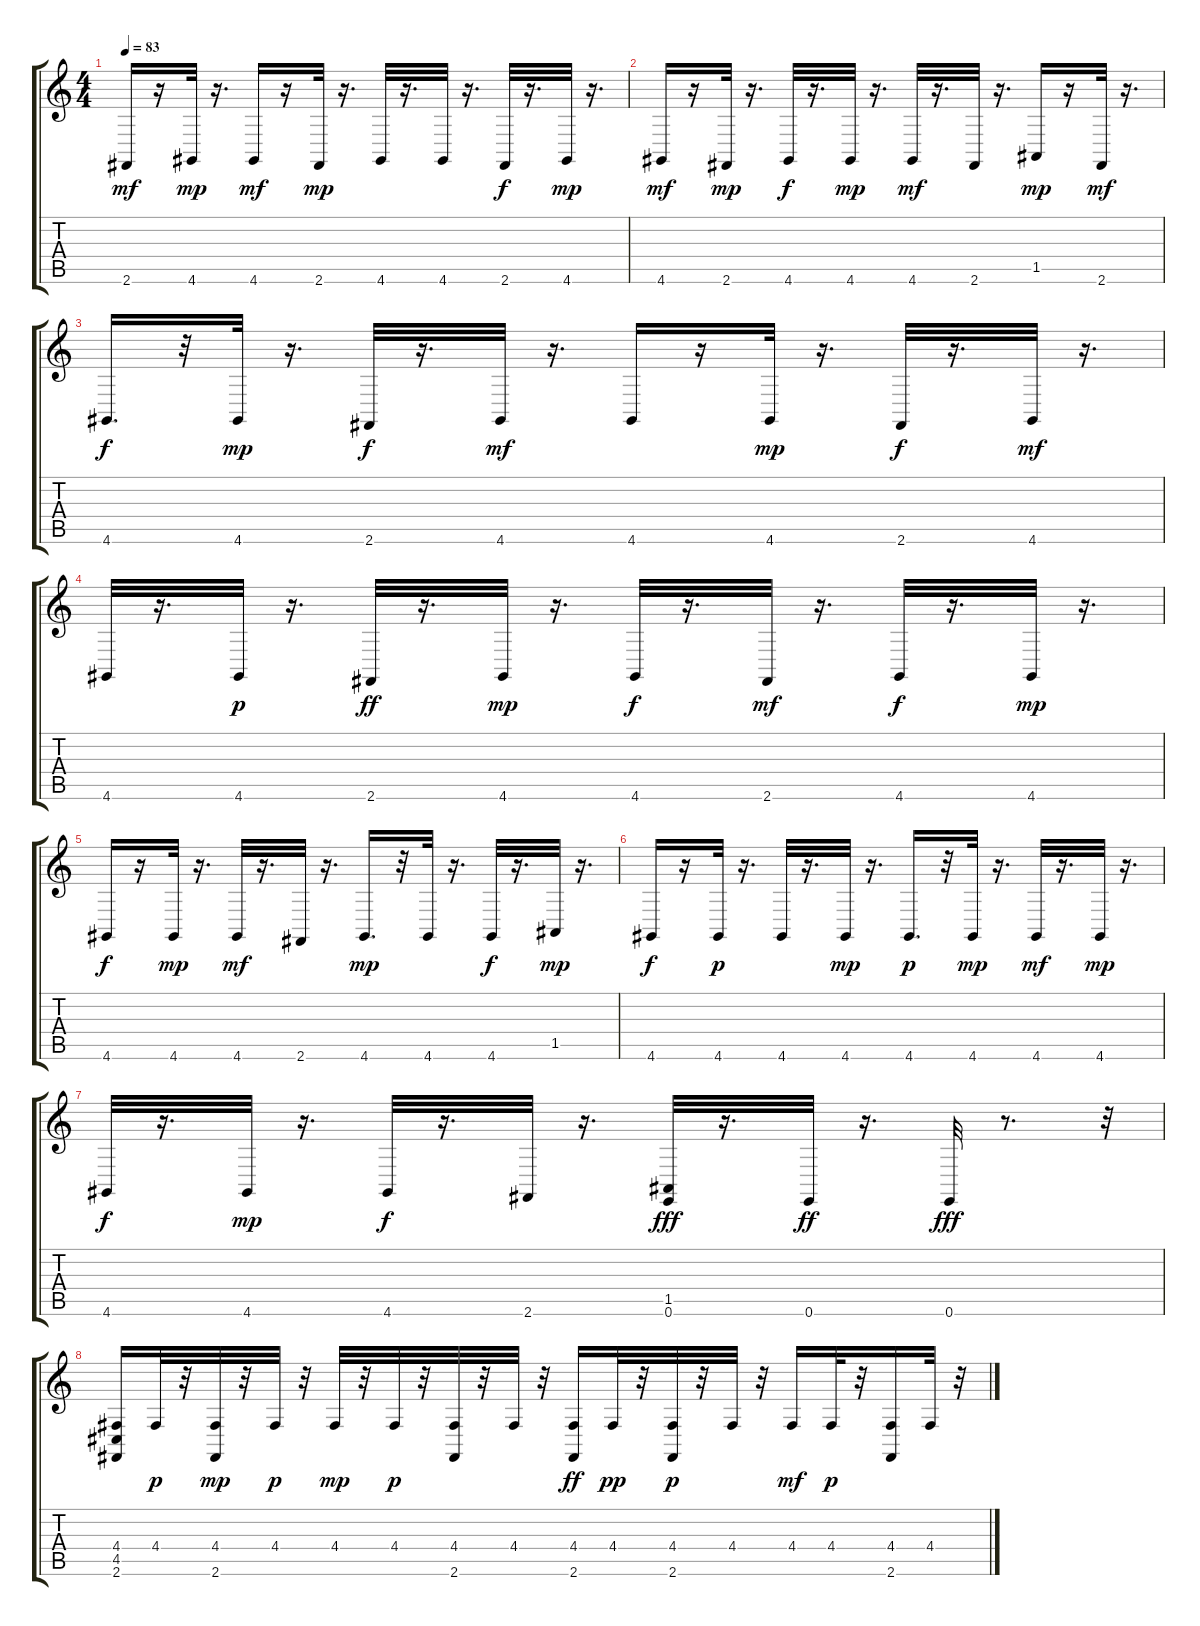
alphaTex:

\track "" {instrument acousticgrandpiano}
\staff {score tabs}
\tuning (E4 B3 G3 D3 A2 E2) {hide}
\ts (4 4)
\tempo 83
\clef g2
\ks c
2.6.16{dy mf} r.16 4.6.32{dy mp} r.16{d} 4.6.16{dy mf} r.16 2.6.32{dy mp} r.16{d} 4.6.32 r.16{d} 4.6.32 r.16{d} 2.6.32{dy f} r.16{d} 4.6.32{dy mp} r.16{d} |
4.6.16{dy mf} r.16 2.6.32{dy mp} r.16{d} 4.6.32{dy f} r.16{d} 4.6.32{dy mp} r.16{d} 4.6.32{dy mf} r.16{d} 2.6.32 r.16{d} 1.5.16{dy mp} r.16 2.6.32{dy mf} r.16{d} |
4.6.16{d dy f} r.32 4.6.32{dy mp} r.16{d} 2.6.32{dy f} r.16{d} 4.6.32{dy mf} r.16{d} 4.6.16 r.16 4.6.32{dy mp} r.16{d} 2.6.32{dy f} r.16{d} 4.6.32{dy mf} r.16{d} |
4.6.32 r.16{d} 4.6.32{dy p} r.16{d} 2.6.32{dy ff} r.16{d} 4.6.32{dy mp} r.16{d} 4.6.32{dy f} r.16{d} 2.6.32{dy mf} r.16{d} 4.6.32{dy f} r.16{d} 4.6.32{dy mp} r.16{d} |
4.6.16{dy f} r.16 4.6.32{dy mp} r.16{d} 4.6.32{dy mf} r.16{d} 2.6.32 r.16{d} 4.6.16{d dy mp} r.32 4.6.32 r.16{d} 4.6.32{dy f} r.16{d} 1.5.32{dy mp} r.16{d} |
4.6.16{dy f} r.16 4.6.32{dy p} r.16{d} 4.6.32 r.16{d} 4.6.32{dy mp} r.16{d} 4.6.16{d dy p} r.32 4.6.32{dy mp} r.16{d} 4.6.32{dy mf} r.16{d} 4.6.32{dy mp} r.16{d} |
4.6.32{dy f} r.16{d} 4.6.32{dy mp} r.16{d} 4.6.32{dy f} r.16{d} 2.6.32 r.16{d} (1.5 0.6).32{dy fff} r.16{d} 0.6.32{dy ff} r.16{d} 0.6.32{dy fff} r.8{d} r.32 |
(4.4 4.5 2.6).16 4.4.32{dy p} r.32 (4.4 2.6).32{dy mp} r.32 4.4.32{dy p} r.32 4.4.32{dy mp} r.32 4.4.32{dy p} r.32 (4.4 2.6).32 r.32 4.4.32 r.32 (4.4 2.6).16{dy ff} 4.4.32{dy pp} r.32 (4.4 2.6).32{dy p} r.32 4.4.32 r.32 4.4.16{dy mf} 4.4.32{dy p} r.32 (4.4 2.6).16 4.4.32 r.32
